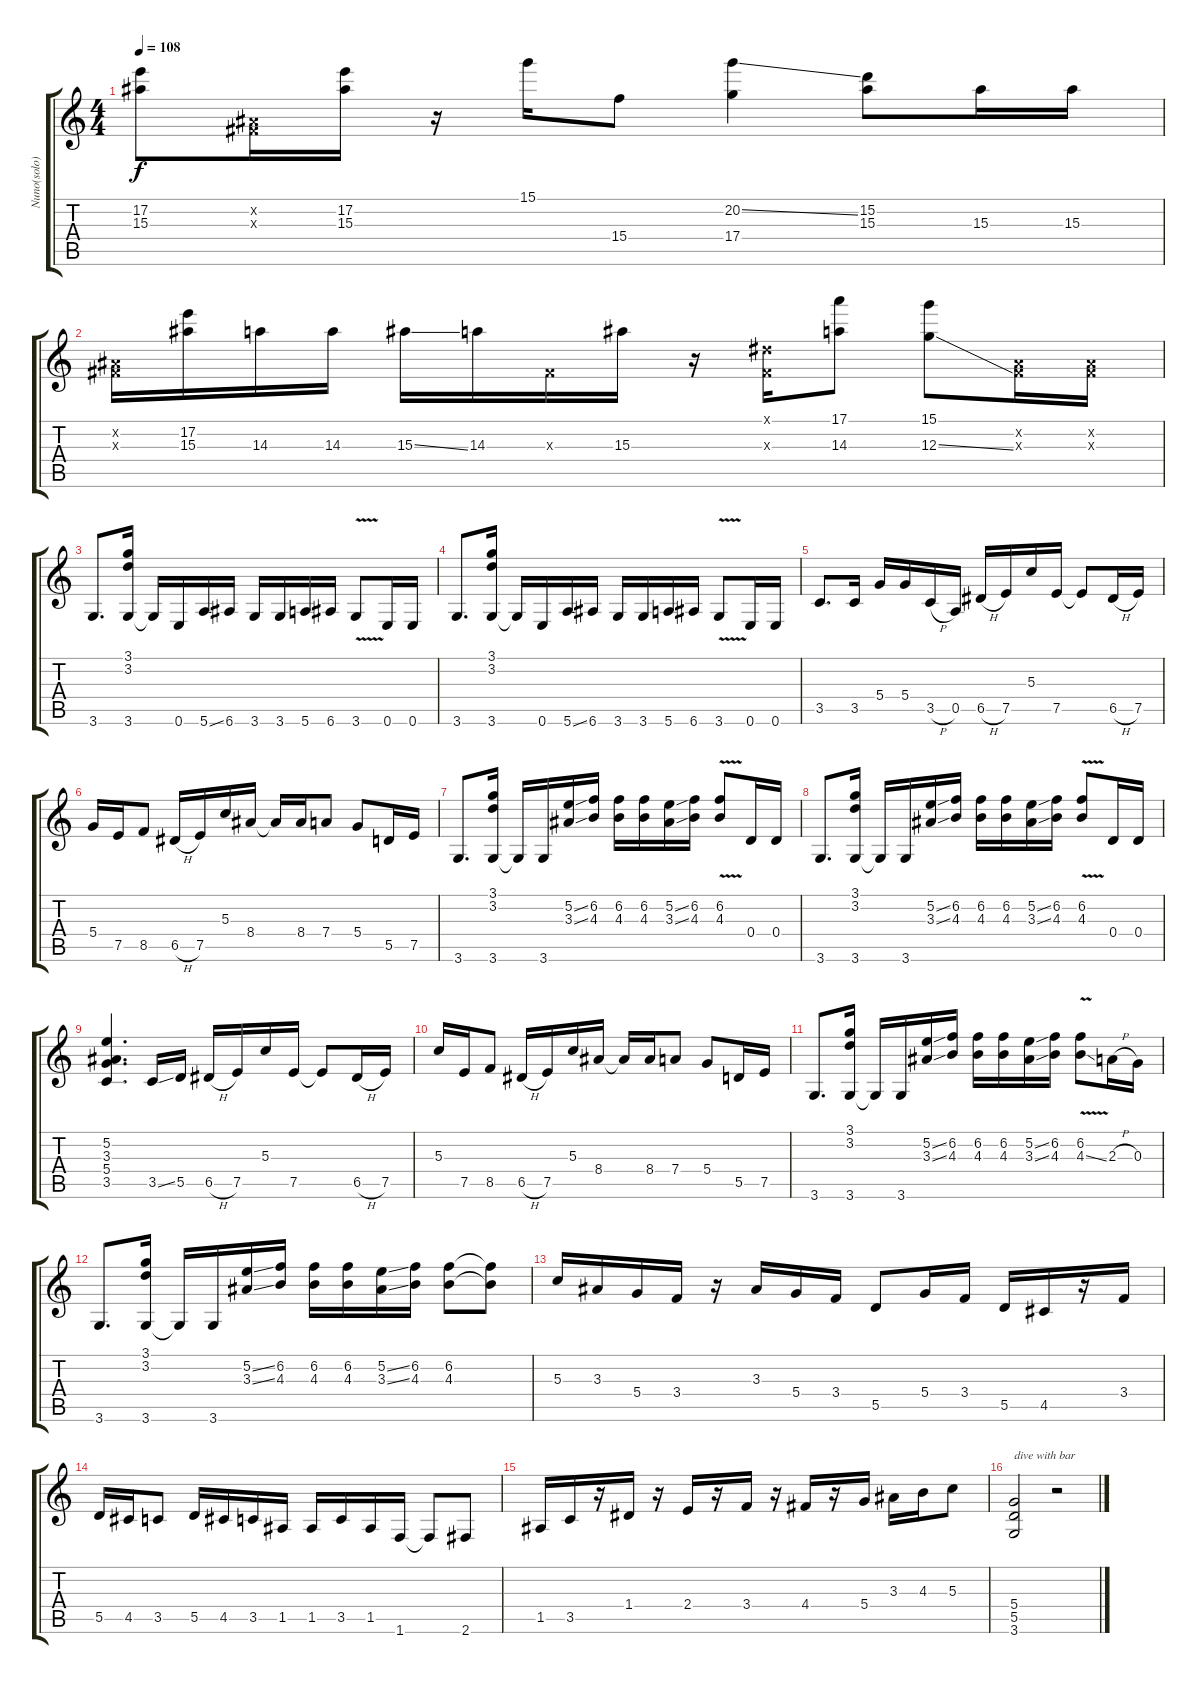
\track ("Nuno(solo)" "Nuno(solo)") {instrument distortionguitar}
\staff {score tabs}
\tuning (E4 B3 G3 D3 A2 E2) {hide}
\ts (4 4)
\tempo 108
\clef g2
\ks c
(17.2 15.3).8{dy f} (-1.2{x} -1.3{x}).16 (17.2 15.3).16 r.16 15.1.16 15.4.8 (20.2{ss} 17.4).4 (15.2 15.3).8 15.3.16 15.3.16 |
(-1.2{x} -1.3{x}).16 (17.2 15.3).16 14.3.16 14.3.16 15.3{ss}.16 14.3.16 -1.3{x}.16 15.3.16 r.16 (-1.1{x} -1.3{x}).16 (17.1 14.3).8 (15.1 12.3{ss}).8 (-1.2{x} -1.3{x}).16 (-1.2{x} -1.3{x}).16 |
3.6.8{d} (3.1 3.2 3.6).16 3.6{t}.16 0.6.16 5.6{ss}.16 6.6.16 3.6.16 3.6.16 5.6.16 6.6.16 3.6{v}.8 0.6.16 0.6.16 |
3.6.8{d} (3.1 3.2 3.6).16 3.6{t}.16 0.6.16 5.6{ss}.16 6.6.16 3.6.16 3.6.16 5.6.16 6.6.16 3.6{v}.8 0.6.16 0.6.16 |
3.5.8{d} 3.5.16 5.4.16 5.4.16 3.5{h}.16 0.5.16 6.5{h}.16 7.5.16 5.3.16 7.5.16 7.5{t}.8 6.5{h}.16 7.5.16 |
5.4.16 7.5.16 8.5.8 6.5{h}.16 7.5.16 5.3.16 8.4.16 8.4{t}.16 8.4.16 7.4.8 5.4.8 5.5.16 7.5.16 |
3.6.8{d} (3.1 3.2 3.6).16 3.6{t}.16 3.6.16 (5.2{ss} 3.3{ss}).16 (6.2 4.3).16 (6.2 4.3).16 (6.2 4.3).16 (5.2{ss} 3.3{ss}).16 (6.2 4.3).16 (6.2{v} 4.3{v}).8 0.4.16 0.4.16 |
3.6.8{d} (3.1 3.2 3.6).16 3.6{t}.16 3.6.16 (5.2{ss} 3.3{ss}).16 (6.2 4.3).16 (6.2 4.3).16 (6.2 4.3).16 (5.2{ss} 3.3{ss}).16 (6.2 4.3).16 (6.2{v} 4.3{v}).8 0.4.16 0.4.16 |
(5.2 3.3 5.4 3.5).4{d} 3.5{ss}.16 5.5.16 6.5{h}.16 7.5.16 5.3.16 7.5.16 7.5{t}.8 6.5{h}.16 7.5.16 |
5.3.16 7.5.16 8.5.8 6.5{h}.16 7.5.16 5.3.16 8.4.16 8.4{t}.16 8.4.16 7.4.8 5.4.8 5.5.16 7.5.16 |
3.6.8{d} (3.1 3.2 3.6).16 3.6{t}.16 3.6.16 (5.2{ss} 3.3{ss}).16 (6.2 4.3).16 (6.2 4.3).16 (6.2 4.3).16 (5.2{ss} 3.3{ss}).16 (6.2 4.3).16 (6.2{v} 4.3{v ss}).8 2.3{h}.16 0.3.16 |
3.6.8{d} (3.1 3.2 3.6).16 3.6{t}.16 3.6.16 (5.2{ss} 3.3{ss}).16 (6.2 4.3).16 (6.2 4.3).16 (6.2 4.3).16 (5.2{ss} 3.3{ss}).16 (6.2 4.3).16 (6.2 4.3).8 (6.2{t} 4.3{t}).8 |
5.3.16 3.3.16 5.4.16 3.4.16 r.16 3.3.16 5.4.16 3.4.16 5.5.8 5.4.16 3.4.16 5.5.16 4.5.16 r.16 3.4.16 |
5.5.16 4.5.16 3.5.8 5.5.16 4.5.16 3.5.16 1.5.16 1.5.16 3.5.16 1.5.16 1.6.16 1.6{t}.8 2.6.8 |
1.5.16 3.5.16 r.16 1.4.16 r.16 2.4.16 r.16 3.4.16 r.16 4.4.16 r.16 5.4.16 3.3.16 4.3.16 5.3.8 |
(5.4 5.5 3.6).2{txt "dive with bar"} r.2
